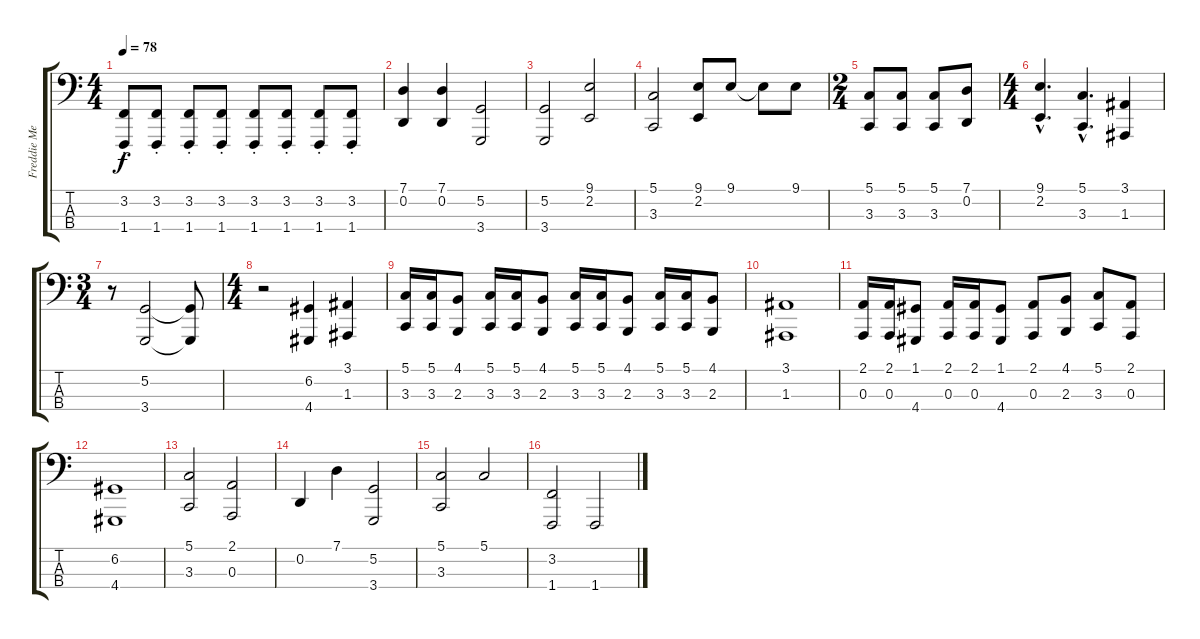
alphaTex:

\track ("Freddie Mercury - Piano LH" "Freddie Me") {instrument acousticgrandpiano}
\staff {score tabs}
\tuning (G2 D2 A1 E1) {hide}
\ts (4 4)
\tempo 78
\clef f4
\ks c
(3.2{st} 1.4{st}).8{dy f} (3.2{st} 1.4{st}).8 (3.2{st} 1.4{st}).8 (3.2{st} 1.4{st}).8 (3.2{st} 1.4{st}).8 (3.2{st} 1.4{st}).8 (3.2{st} 1.4{st}).8 (3.2{st} 1.4{st}).8 |
(7.1 0.2).4 (7.1 0.2).4 (5.2 3.4).2 |
(5.2 3.4).2 (9.1 2.2).2 |
(5.1 3.3).2 (9.1 2.2).8 9.1.8 9.1{t}.8 9.1.8 |
\ts (2 4)
(5.1 3.3).8 (5.1 3.3).8 (5.1 3.3).8 (7.1 0.2).8 |
\ts (4 4)
(9.1{hac} 2.2{hac}).4{d} (5.1{hac} 3.3{hac}).4{d} (3.1 1.3).4 |
\ts (3 4)
r.8 (5.2 3.4).2 (5.2{t} 3.4{t}).8 |
\ts (4 4)
r.2 (6.2 4.4).4 (3.1 1.3).4 |
(5.1 3.3).16 (5.1 3.3).16 (4.1 2.3).8 (5.1 3.3).16 (5.1 3.3).16 (4.1 2.3).8 (5.1 3.3).16 (5.1 3.3).16 (4.1 2.3).8 (5.1 3.3).16 (5.1 3.3).16 (4.1 2.3).8 |
(3.1 1.3).1 |
(2.1 0.3).16 (2.1 0.3).16 (1.1 4.4).8 (2.1 0.3).16 (2.1 0.3).16 (1.1 4.4).8 (2.1 0.3).8 (4.1 2.3).8 (5.1 3.3).8 (2.1 0.3).8 |
(6.2 4.4).1 |
(5.1 3.3).2 (2.1 0.3).2 |
0.2.4 7.1.4 (5.2 3.4).2 |
(5.1 3.3).2 5.1.2 |
(3.2 1.4).2 1.4.2
